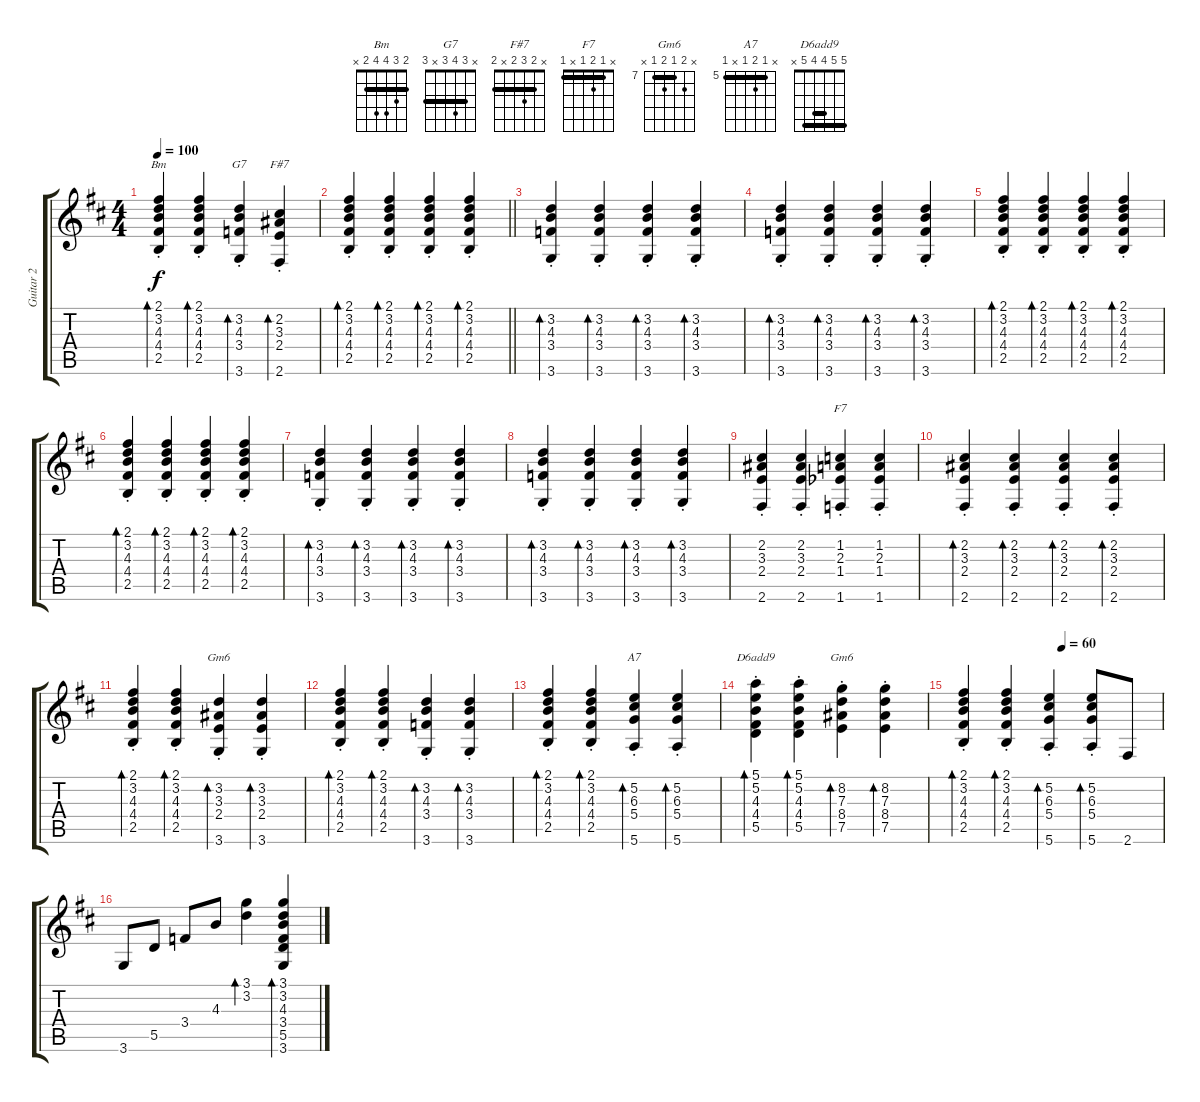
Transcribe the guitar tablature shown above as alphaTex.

\track ("Guitar 2" "Guitar 2") {instrument acousticguitarsteel}
\staff {score tabs}
\tuning (E4 B3 G3 D3 A2 E2) {hide}
\chord ("Bm" 2 3 4 4 2 x) {barre 2}
\chord ("G7" x 3 4 3 x 3) {barre 3}
\chord ("F#7" x 2 3 2 x 2) {barre 2}
\chord ("F7" x 1 2 1 x 1) {barre 1}
\chord ("Gm6" x 3 3 2 x 3) {barre 3}
\chord ("A7" x 5 6 5 x 5) {firstfret 5 barre 5}
\chord ("D6add9" 5 5 4 4 5 x) {barre (4 5)}
\chord ("Gm6" x 8 7 8 7 x) {firstfret 7 barre 7}
\ts (4 4)
\tempo 100
\clef g2
\ks bminor
(2.1{st} 3.2{st} 4.3{st} 4.4{st} 2.5{st}).4{bd 30 ch "Bm" dy f} (2.1{st} 3.2{st} 4.3{st} 4.4{st} 2.5{st}).4{bd 30} (3.2{st} 4.3{st} 3.4{st} 3.6{st}).4{bd 30 ch "G7"} (2.2{st} 3.3{st} 2.4{st} 2.6{st}).4{bd 30 ch "F#7"} |
\barLineRight lightlight
(2.1{st} 3.2{st} 4.3{st} 4.4{st} 2.5{st}).4{bd 30} (2.1{st} 3.2{st} 4.3{st} 4.4{st} 2.5{st}).4{bd 30} (2.1{st} 3.2{st} 4.3{st} 4.4{st} 2.5{st}).4{bd 30} (2.1{st} 3.2{st} 4.3{st} 4.4{st} 2.5{st}).4{bd 30} |
(3.2{st} 4.3{st} 3.4{st} 3.6{st}).4{bd 30} (3.2{st} 4.3{st} 3.4{st} 3.6{st}).4{bd 30} (3.2{st} 4.3{st} 3.4{st} 3.6{st}).4{bd 30} (3.2{st} 4.3{st} 3.4{st} 3.6{st}).4{bd 30} |
(3.2{st} 4.3{st} 3.4{st} 3.6{st}).4{bd 30} (3.2{st} 4.3{st} 3.4{st} 3.6{st}).4{bd 30} (3.2{st} 4.3{st} 3.4{st} 3.6{st}).4{bd 30} (3.2{st} 4.3{st} 3.4{st} 3.6{st}).4{bd 30} |
(2.1{st} 3.2{st} 4.3{st} 4.4{st} 2.5{st}).4{bd 30} (2.1{st} 3.2{st} 4.3{st} 4.4{st} 2.5{st}).4{bd 30} (2.1{st} 3.2{st} 4.3{st} 4.4{st} 2.5{st}).4{bd 30} (2.1{st} 3.2{st} 4.3{st} 4.4{st} 2.5{st}).4{bd 30} |
(2.1{st} 3.2{st} 4.3{st} 4.4{st} 2.5{st}).4{bd 30} (2.1{st} 3.2{st} 4.3{st} 4.4{st} 2.5{st}).4{bd 30} (2.1{st} 3.2{st} 4.3{st} 4.4{st} 2.5{st}).4{bd 30} (2.1{st} 3.2{st} 4.3{st} 4.4{st} 2.5{st}).4{bd 30} |
(3.2{st} 4.3{st} 3.4{st} 3.6{st}).4{bd 30} (3.2{st} 4.3{st} 3.4{st} 3.6{st}).4{bd 30} (3.2{st} 4.3{st} 3.4{st} 3.6{st}).4{bd 30} (3.2{st} 4.3{st} 3.4{st} 3.6{st}).4{bd 30} |
(3.2{st} 4.3{st} 3.4{st} 3.6{st}).4{bd 30} (3.2{st} 4.3{st} 3.4{st} 3.6{st}).4{bd 30} (3.2{st} 4.3{st} 3.4{st} 3.6{st}).4{bd 30} (3.2{st} 4.3{st} 3.4{st} 3.6{st}).4{bd 30} |
(2.2{st} 3.3{st} 2.4{st} 2.6{st}).4 (2.2{st} 3.3{st} 2.4{st} 2.6{st}).4 (1.2{st} 2.3{st} 1.4{st acc b} 1.6{st}).4{ch "F7"} (1.2{st} 2.3{st} 1.4{st acc b} 1.6{st}).4 |
(2.2{st} 3.3{st} 2.4{st} 2.6{st}).4{bd 30} (2.2{st} 3.3{st} 2.4{st} 2.6{st}).4{bd 30} (2.2{st} 3.3{st} 2.4{st} 2.6{st}).4{bd 30} (2.2{st} 3.3{st} 2.4{st} 2.6{st}).4{bd 30} |
(2.1{st} 3.2{st} 4.3{st} 4.4{st} 2.5{st}).4{bd 30} (2.1{st} 3.2{st} 4.3{st} 4.4{st} 2.5{st}).4{bd 30} (3.2{st} 3.3{st} 2.4{st} 3.6{st}).4{bd 30 ch "Gm6"} (3.2{st} 3.3{st} 2.4{st} 3.6{st}).4{bd 30} |
(2.1{st} 3.2{st} 4.3{st} 4.4{st} 2.5{st}).4{bd 30} (2.1{st} 3.2{st} 4.3{st} 4.4{st} 2.5{st}).4{bd 30} (3.2{st} 4.3{st} 3.4{st} 3.6{st}).4{bd 30} (3.2{st} 4.3{st} 3.4{st} 3.6{st}).4{bd 30} |
(2.1{st} 3.2{st} 4.3{st} 4.4{st} 2.5{st}).4{bd 30} (2.1{st} 3.2{st} 4.3{st} 4.4{st} 2.5{st}).4{bd 30} (5.2{st} 6.3{st} 5.4{st} 5.6{st}).4{bd 30 ch "A7"} (5.2{st} 6.3{st} 5.4{st} 5.6{st}).4{bd 30} |
(5.1{st} 5.2{st} 4.3{st} 4.4{st} 5.5{st}).4{bd 30 ch "D6add9"} (5.1{st} 5.2{st} 4.3{st} 4.4{st} 5.5{st}).4{bd 30} (8.2{st} 7.3{st} 8.4{st} 7.5{st}).4{bd 30 ch "Gm6"} (8.2{st} 7.3{st} 8.4{st} 7.5{st}).4{bd 30} |
\tempo (60 0.5)
(2.1{st} 3.2{st} 4.3{st} 4.4{st} 2.5{st}).4{bd 30} (2.1{st} 3.2{st} 4.3{st} 4.4{st} 2.5{st}).4{bd 30} (5.2{st} 6.3{st} 5.4{st} 5.6{st}).4{bd 30} (5.2{st} 6.3{st} 5.4{st} 5.6{st}).8{bd 30} 2.6.8 |
3.6.8 5.5.8 3.4.8 4.3.8 (3.1 3.2).4{bd 120} (3.1 3.2 4.3 3.4 5.5 3.6).4{bd 120}
